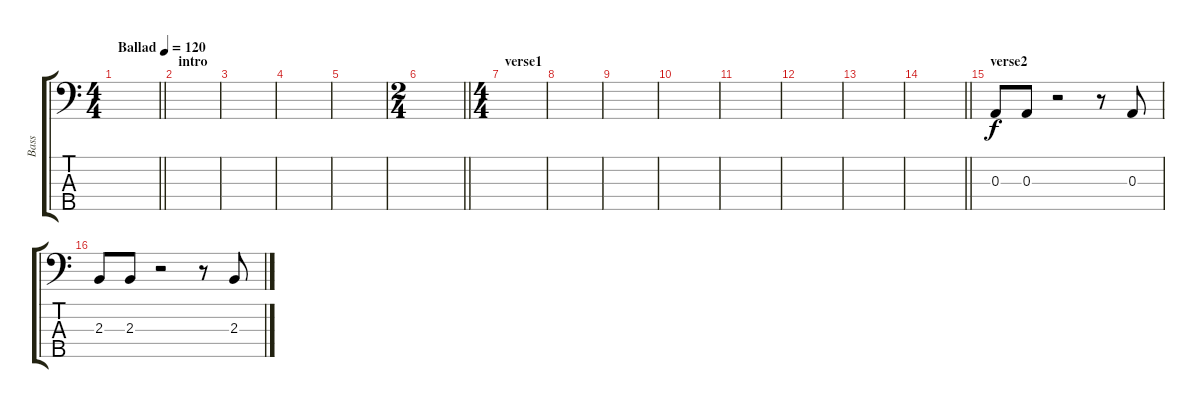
\track ("Bass" "Bass") {instrument electricbassfinger}
\staff {score tabs}
\tuning (G2 D2 A1 E1 B0) {hide}
\ts (4 4)
\tempo (120 "Ballad")
\clef f4
\barLineRight lightlight
\ks c
|
\section ("" "intro")
|
|
|
|
\ts (2 4)
\barLineRight lightlight
|
\ts (4 4)
\section ("" "verse1")
|
|
|
|
|
|
|
\barLineRight lightlight
|
\section ("" "verse2")
0.3.8 0.3.8 r.2 r.8 0.3.8 |
2.3.8 2.3.8 r.2 r.8 2.3.8
